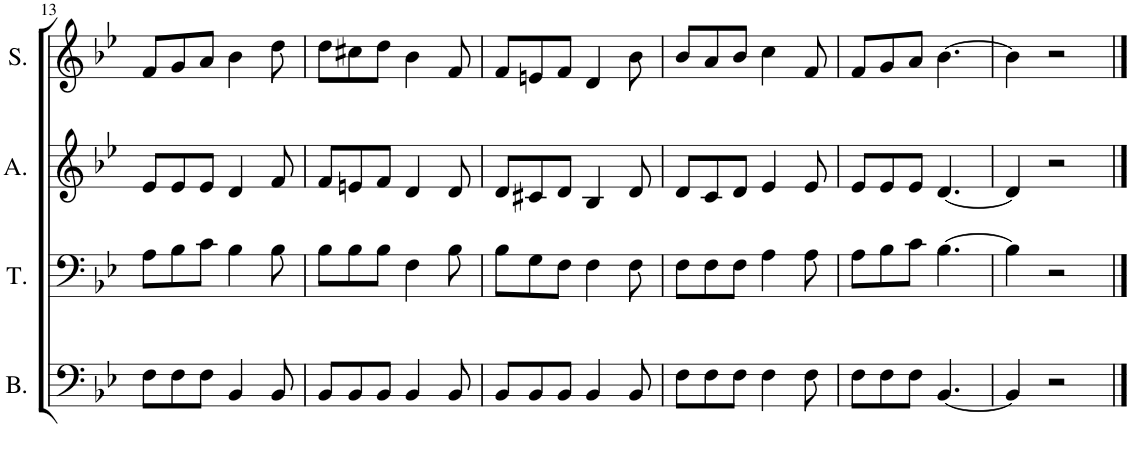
**kern	**kern	**kern	**kern
*part4	*part3	*part2	*part1
*staff4	*staff3	*staff2	*staff1
*I"Bass	*I"Tenor	*I"Alto	*I"Soprano
*I'B.	*I'T.	*I'A.	*I'S.
!!LO:PB:g=z
*clefF4	*clefF4	*clefG2	*clefG2
*k[b-e-]	*k[b-e-]	*k[b-e-]	*k[b-e-]
*M6/8	*M6/8	*M6/8	*M6/8
=13	=13	=13	=13
8F\L	8A\L	8e-/L	8f/L
8F\	8B-\	8e-/	8g/
8F\J	8c\J	8e-/J	8a/J
4BB-/	4B-\	4d/	4b-\
8BB-/	8B-\	8f/	8dd\
=14	=14	=14	=14
8BB-/L	8B-\L	8f/L	8dd\L
8BB-/	8B-\	8en/	8cc#X\
8BB-/J	8B-\J	8f/J	8dd\J
4BB-/	4F\	4d/	4b-\
8BB-/	8B-\	8d/	8f/
=15	=15	=15	=15
8BB-/L	8B-\L	8d/L	8f/L
8BB-/	8G\	8c#X/	8en/
8BB-/J	8F\J	8d/J	8f/J
4BB-/	4F\	4B-/	4d/
8BB-/	8F\	8d/	8b-\
=16	=16	=16	=16
8F\L	8F\L	8d/L	8b-/L
8F\	8F\	8c/	8a/
8F\J	8F\J	8d/J	8b-/J
4F\	4A\	4e-/	4cc\
8F\	8A\	8e-/	8f/
=17	=17	=17	=17
8F\L	8A\L	8e-/L	8f/L
8F\	8B-\	8e-/	8g/
8F\J	8c\J	8e-/J	8a/J
[4.BB-/	[4.B-\	[4.d/	[4.b-\
=18	=18	=18	=18
4BB-/]	4B-\]	4d/]	4b-\]
2r	2r	2r	2r
==	==	==	==
*-	*-	*-	*-
